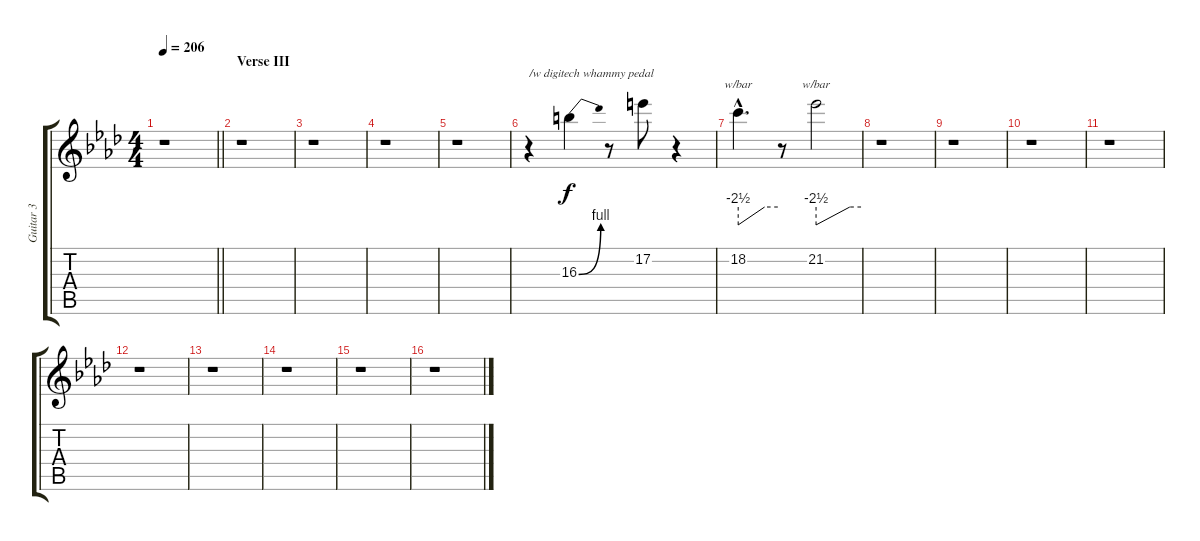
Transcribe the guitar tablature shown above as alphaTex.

\track ("Guitar 3" "Guitar 3") {instrument distortionguitar}
\staff {score tabs}
\tuning (E4 B3 G3 D3 A2 E2) {hide}
\ts (4 4)
\tempo 206
\clef g2
\barLineRight lightlight
\ks ab
r.1{dy f} |
\section ("" "Verse III")
r.1 |
r.1 |
r.1 |
r.1 |
r.4{txt "/w digitech whammy pedal"} 16.3{be (bend 0 0 60 4)}.4 r.8 17.2.8 r.4 |
18.2{hac}.4{d tbe (custom default 0 -10 40 0 60 0)} r.8 21.2.2{tbe (custom default 0 -10 45 0 60 0)} |
r.1 |
r.1 |
r.1 |
r.1 |
r.1 |
r.1 |
r.1 |
r.1 |
r.1
